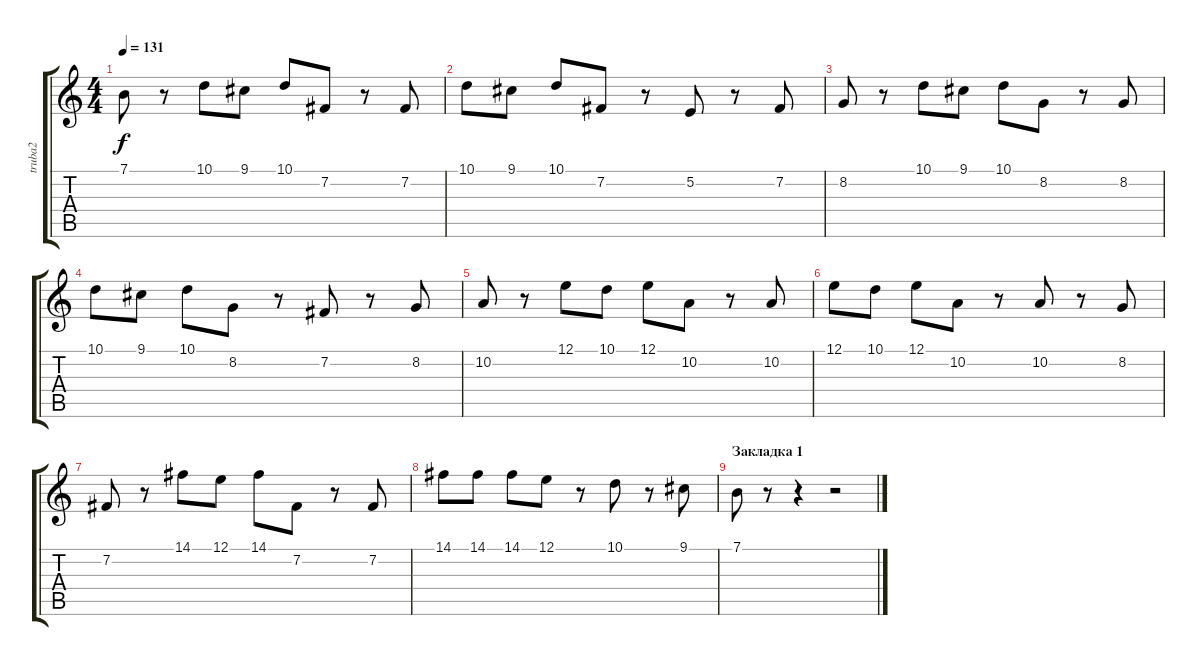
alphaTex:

\track ("truba2" "truba2") {instrument trombone}
\staff {score tabs}
\tuning (E4 B3 G3 D3 A2 E2) {hide}
\ts (4 4)
\tempo 131
\clef g2
\ks c
7.1.8{dy f} r.8 10.1.8 9.1.8 10.1.8 7.2.8 r.8 7.2.8 |
10.1.8 9.1.8 10.1.8 7.2.8 r.8 5.2.8 r.8 7.2.8 |
8.2.8 r.8 10.1.8 9.1.8 10.1.8 8.2.8 r.8 8.2.8 |
10.1.8 9.1.8 10.1.8 8.2.8 r.8 7.2.8 r.8 8.2.8 |
10.2.8 r.8 12.1.8 10.1.8 12.1.8 10.2.8 r.8 10.2.8 |
12.1.8 10.1.8 12.1.8 10.2.8 r.8 10.2.8 r.8 8.2.8 |
7.2.8 r.8 14.1.8 12.1.8 14.1.8 7.2.8 r.8 7.2.8 |
14.1.8 14.1.8 14.1.8 12.1.8 r.8 10.1.8 r.8 9.1.8 |
\section ("" "Закладка 1")
7.1.8 r.8 r.4 r.2
